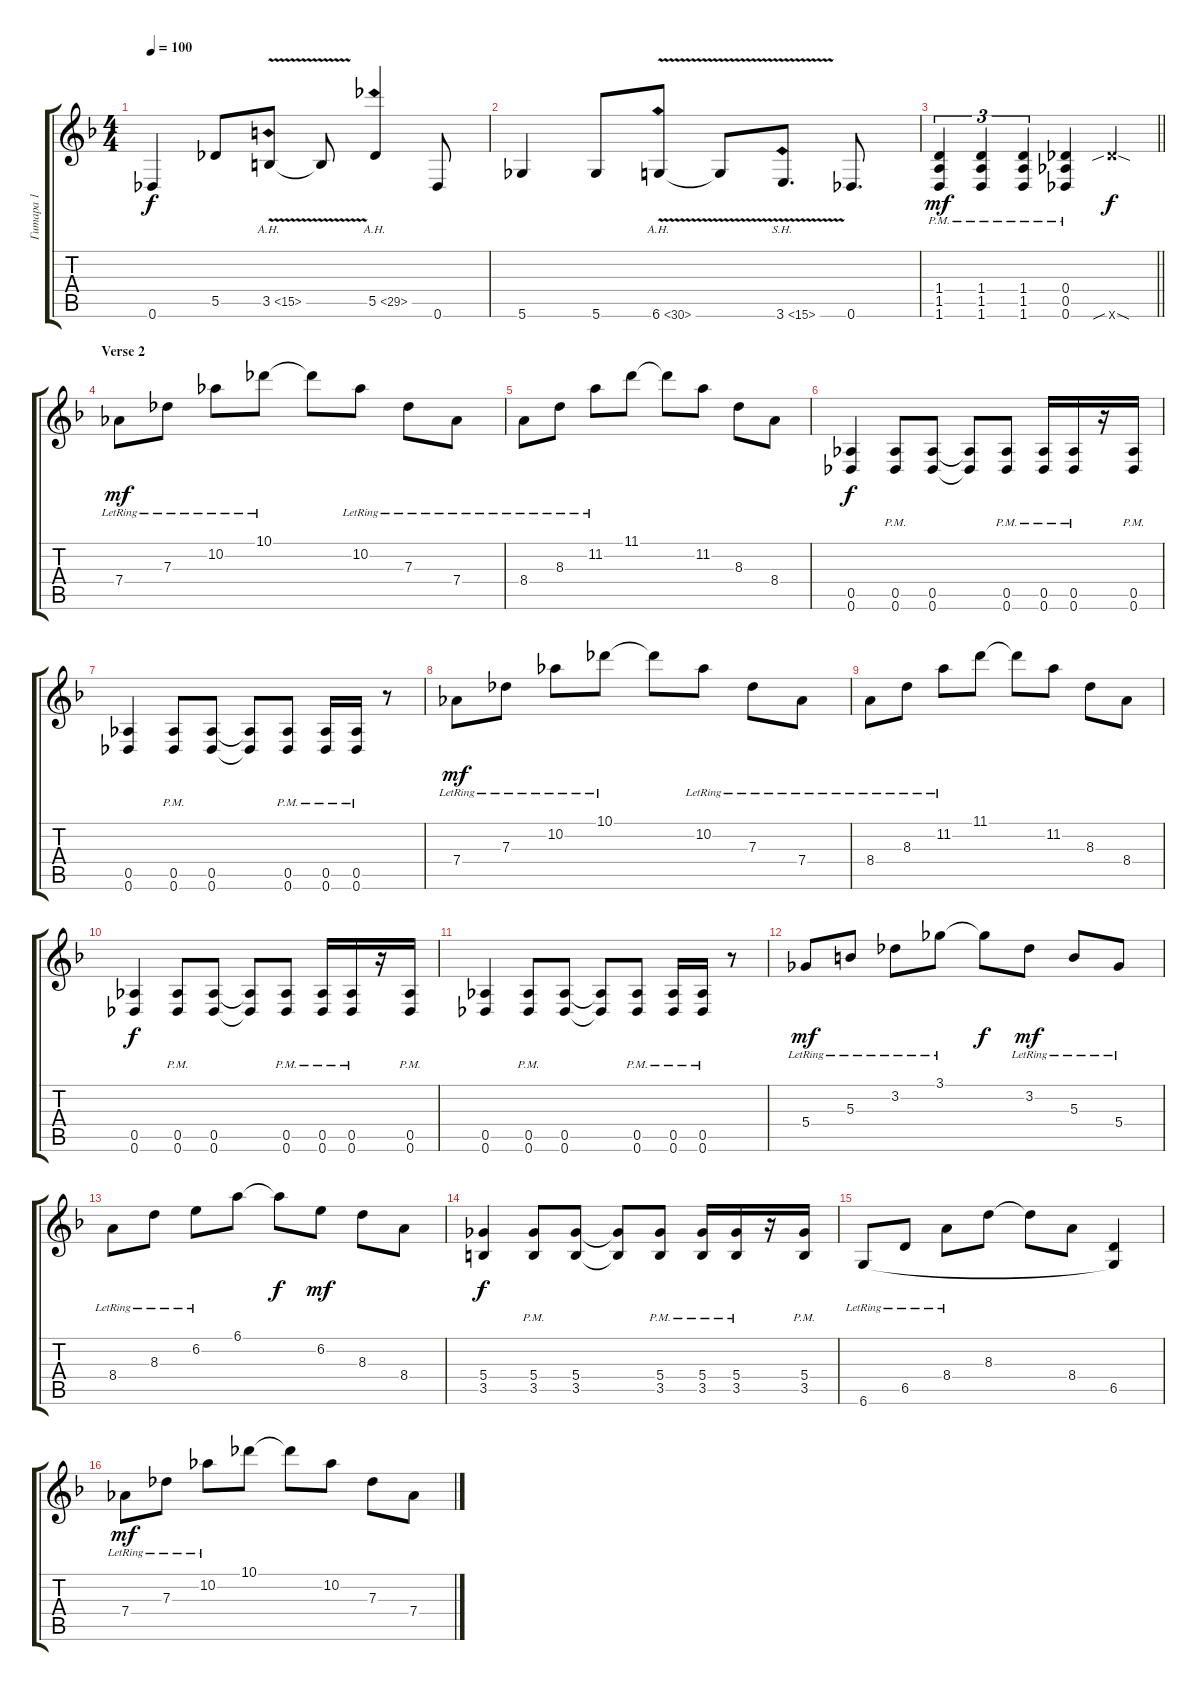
\track ("Гитара 1" "Гитара 1") {instrument distortionguitar}
\staff {score tabs}
\tuning (Eb4 Bb3 Gb3 Db3 Ab2 Db2) {hide}
\ts (4 4)
\tempo 100
\clef g2
\ks dminor
0.6.4{dy f} 5.5.8 3.5{ah 12 v}.8 3.5{t}.8 5.5{ah 24}.4 0.6.8 |
5.6.4 5.6.8 6.6{ah 24 v}.8 6.6{t}.8 3.6{sh 12 v}.8{d} 0.6.8{d} |
\barLineRight lightlight
(1.4{pm} 1.5{pm} 1.6{pm}).4{tu (3 2) dy mf} (1.4{pm} 1.5{pm} 1.6{pm}).4{tu (3 2)} (1.4{pm} 1.5{pm} 1.6{pm}).4{tu (3 2)} (0.4{pm} 0.5{pm} 0.6{pm}).4 12.6{sib sod x}.4{dy f} |
\section ("" "Verse 2")
7.4{lr}.8{dy mf instrument electricguitarclean} 7.3{lr}.8 10.2{lr}.8 10.1{lr}.8 10.1{t}.8 10.2{lr}.8 7.3{lr}.8 7.4{lr}.8 |
8.4{lr}.8 8.3{lr}.8 11.2{lr}.8 11.1.8 11.1{t}.8 11.2.8 8.3.8 8.4.8 |
(0.5 0.6).4{dy f instrument distortionguitar} (0.5{pm} 0.6{pm}).8 (0.5 0.6).8 (0.5{t} 0.6{t}).8 (0.5{pm} 0.6{pm}).8 (0.5{pm} 0.6{pm}).16 (0.5{pm} 0.6{pm}).16 r.16 (0.5{pm} 0.6{pm}).16 |
(0.5 0.6).4 (0.5{pm} 0.6{pm}).8 (0.5 0.6).8 (0.5{t} 0.6{t}).8 (0.5{pm} 0.6{pm}).8 (0.5{pm} 0.6{pm}).16 (0.5{pm} 0.6{pm}).16 r.8 |
7.4{lr}.8{dy mf instrument electricguitarclean} 7.3{lr}.8 10.2{lr}.8 10.1{lr}.8 10.1{t}.8 10.2{lr}.8 7.3{lr}.8 7.4{lr}.8 |
8.4{lr}.8 8.3{lr}.8 11.2{lr}.8 11.1.8 11.1{t}.8 11.2.8 8.3.8 8.4.8 |
(0.5 0.6).4{dy f instrument distortionguitar} (0.5{pm} 0.6{pm}).8 (0.5 0.6).8 (0.5{t} 0.6{t}).8 (0.5{pm} 0.6{pm}).8 (0.5{pm} 0.6{pm}).16 (0.5{pm} 0.6{pm}).16 r.16 (0.5{pm} 0.6{pm}).16 |
(0.5 0.6).4 (0.5{pm} 0.6{pm}).8 (0.5 0.6).8 (0.5{t} 0.6{t}).8 (0.5{pm} 0.6{pm}).8 (0.5{pm} 0.6{pm}).16 (0.5{pm} 0.6{pm}).16 r.8 |
5.4{lr}.8{dy mf instrument electricguitarclean} 5.3{lr}.8 3.2{lr}.8 3.1{lr}.8 3.1{t}.8{dy f} 3.2{lr}.8{dy mf} 5.3{lr}.8 5.4{lr}.8 |
8.4{lr}.8 8.3{lr}.8 6.2{lr}.8 6.1.8 6.1{t}.8{dy f} 6.2.8{dy mf} 8.3.8 8.4.8 |
(5.4 3.5).4{dy f instrument distortionguitar} (5.4{pm} 3.5{pm}).8 (5.4 3.5).8 (5.4{t} 3.5{t}).8 (5.4{pm} 3.5{pm}).8 (5.4{pm} 3.5{pm}).16 (5.4{pm} 3.5{pm}).16 r.16 (5.4{pm} 3.5{pm}).16 |
6.6{lr}.8 6.5{lr}.8 8.4{lr}.8 8.3.8 8.3{t}.8 8.4.8 (6.5 6.6{t}).4 |
7.4{lr}.8{dy mf instrument distortionguitar} 7.3{lr}.8 10.2{lr}.8 10.1.8 10.1{t}.8 10.2.8 7.3.8 7.4.8
